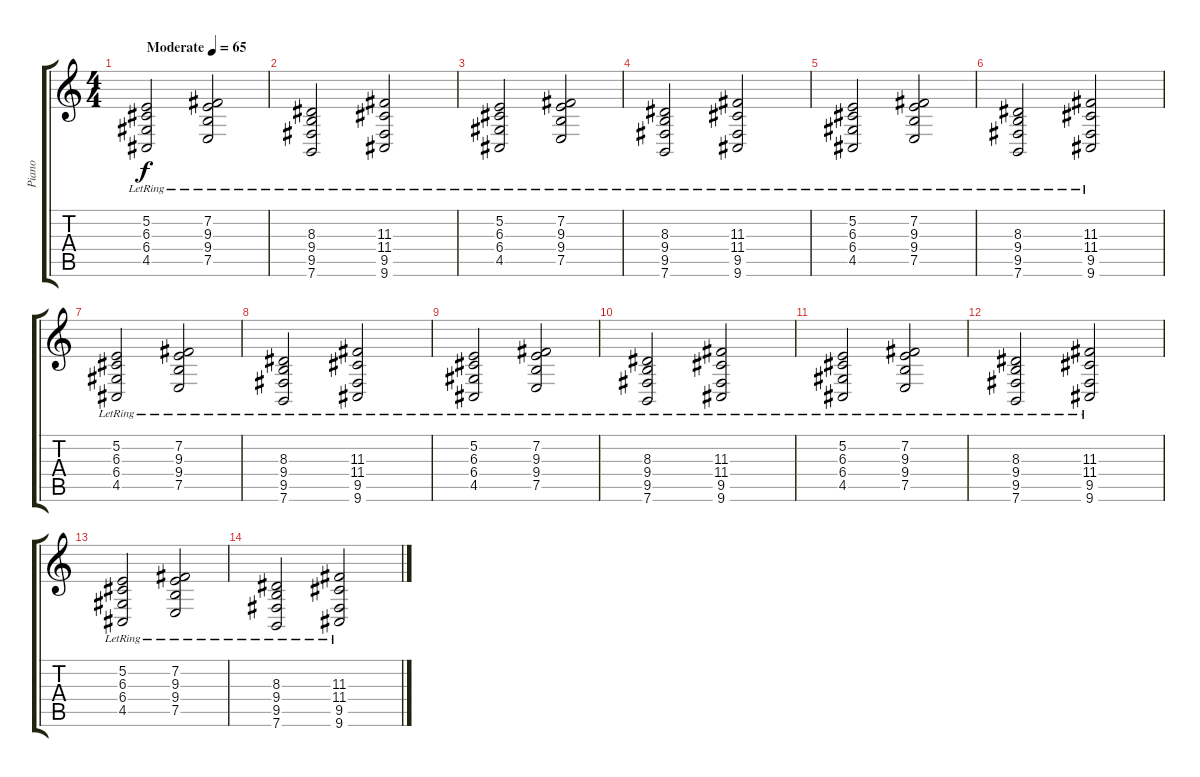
\track ("Piano" "Piano") {instrument brightacousticpiano}
\staff {score tabs}
\tuning (E4 B3 G3 D3 A2 E2) {hide}
\ts (4 4)
\tempo (65 "Moderate")
\clef g2
\ks c
(5.2{lr} 6.3{lr} 6.4{lr} 4.5{lr}).2{dy f instrument brightacousticpiano} (7.2{lr} 9.3{lr} 9.4{lr} 7.5{lr}).2 |
(8.3{lr} 9.4{lr} 9.5{lr} 7.6{lr}).2 (11.3{lr} 11.4{lr} 9.5{lr} 9.6{lr}).2 |
(5.2{lr} 6.3{lr} 6.4{lr} 4.5{lr}).2 (7.2{lr} 9.3{lr} 9.4{lr} 7.5{lr}).2 |
(8.3{lr} 9.4{lr} 9.5{lr} 7.6{lr}).2 (11.3{lr} 11.4{lr} 9.5{lr} 9.6{lr}).2 |
(5.2{lr} 6.3{lr} 6.4{lr} 4.5{lr}).2 (7.2{lr} 9.3{lr} 9.4{lr} 7.5{lr}).2 |
(8.3{lr} 9.4{lr} 9.5{lr} 7.6{lr}).2 (11.3{lr} 11.4{lr} 9.5{lr} 9.6{lr}).2 |
(5.2{lr} 6.3{lr} 6.4{lr} 4.5{lr}).2 (7.2{lr} 9.3{lr} 9.4{lr} 7.5{lr}).2 |
(8.3{lr} 9.4{lr} 9.5{lr} 7.6{lr}).2 (11.3{lr} 11.4{lr} 9.5{lr} 9.6{lr}).2 |
(5.2{lr} 6.3{lr} 6.4{lr} 4.5{lr}).2 (7.2{lr} 9.3{lr} 9.4{lr} 7.5{lr}).2 |
(8.3{lr} 9.4{lr} 9.5{lr} 7.6{lr}).2 (11.3{lr} 11.4{lr} 9.5{lr} 9.6{lr}).2 |
(5.2{lr} 6.3{lr} 6.4{lr} 4.5{lr}).2 (7.2{lr} 9.3{lr} 9.4{lr} 7.5{lr}).2 |
(8.3{lr} 9.4{lr} 9.5{lr} 7.6{lr}).2 (11.3{lr} 11.4{lr} 9.5{lr} 9.6{lr}).2 |
(5.2{lr} 6.3{lr} 6.4{lr} 4.5{lr}).2 (7.2{lr} 9.3{lr} 9.4{lr} 7.5{lr}).2 |
(8.3{lr} 9.4{lr} 9.5{lr} 7.6{lr}).2 (11.3{lr} 11.4{lr} 9.5{lr} 9.6{lr}).2
